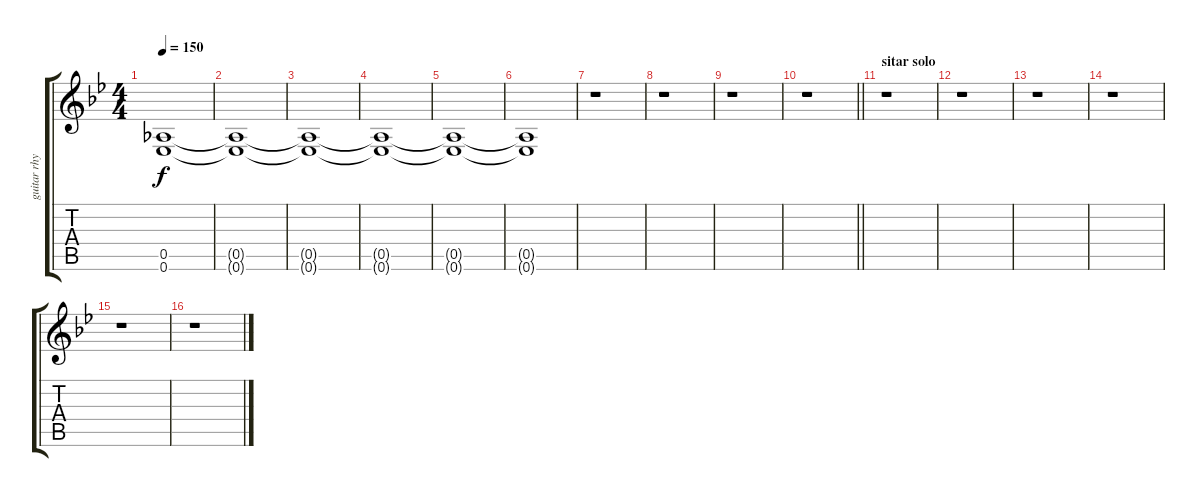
\track ("guitar rhythm" "guitar rhy") {instrument overdrivenguitar}
\staff {score tabs}
\tuning (Eb4 Bb3 Gb3 Db3 Ab2 Eb2) {hide}
\ts (4 4)
\tempo 150
\clef g2
\ks bb
(0.5{t} 0.6{t}).1{dy f} |
(0.5{t} 0.6{t}).1 |
(0.5{t} 0.6{t}).1 |
(0.5{t} 0.6{t}).1 |
(0.5{t} 0.6{t}).1 |
(0.5{t} 0.6{t}).1 |
r.1 |
r.1 |
r.1 |
\barLineRight lightlight
r.1 |
\section ("" "sitar solo")
r.1 |
r.1 |
r.1 |
r.1 |
r.1 |
r.1
